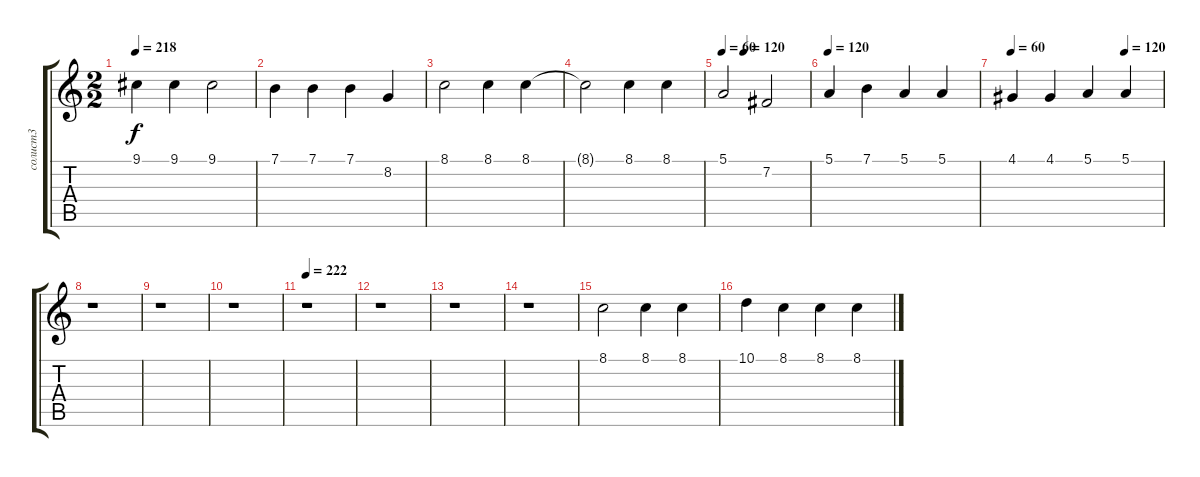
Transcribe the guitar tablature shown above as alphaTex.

\track ("солист3" "солист3") {instrument acousticgrandpiano}
\staff {score tabs}
\tuning (E4 B3 G3 D3 A2 E2) {hide}
\ts (2 2)
\tempo 218
\clef g2
\ks c
9.1.4{dy f} 9.1.4 9.1.2 |
7.1.4 7.1.4 7.1.4 8.2.4 |
8.1.2 8.1.4 8.1.4 |
8.1{t}.2 8.1.4 8.1.4 |
\tempo 60
\tempo (120 0.25)
5.1.2 7.2.2 |
\tempo 120
5.1.4 7.1.4 5.1.4 5.1.4 |
\tempo 60
\tempo (120 0.75)
4.1.4 4.1.4 5.1.4 5.1.4 |
r.1 |
r.1 |
r.1 |
\tempo 222
r.1 |
r.1 |
r.1 |
r.1 |
8.1.2 8.1.4 8.1.4 |
10.1.4 8.1.4 8.1.4 8.1.4
